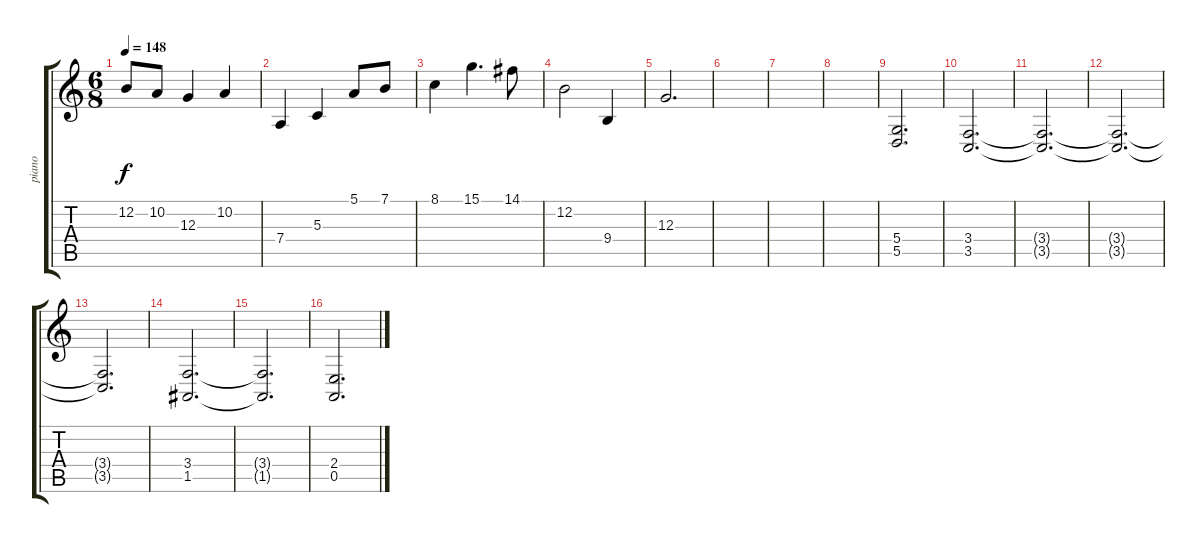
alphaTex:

\track ("piano" "piano") {instrument acousticgrandpiano}
\staff {score tabs}
\tuning (E4 B3 G3 D3 A2 E2) {hide}
\ts (6 8)
\tempo 148
\clef g2
\ks c
12.2.8{dy f} 10.2.8 12.3.4 10.2.4 |
7.4.4 5.3.4 5.1.8 7.1.8 |
8.1.4 15.1.4{d} 14.1.8 |
12.2.2 9.4.4 |
12.3.2{d} |
|
|
|
(5.4 5.5).2{d} |
(3.4 3.5).2{d} |
(3.4{t} 3.5{t}).2{d} |
(3.4{t} 3.5{t}).2{d} |
(3.4{t} 3.5{t}).2{d} |
(3.4 1.5).2{d} |
(3.4{t} 1.5{t}).2{d} |
(2.4 0.5).2{d}
